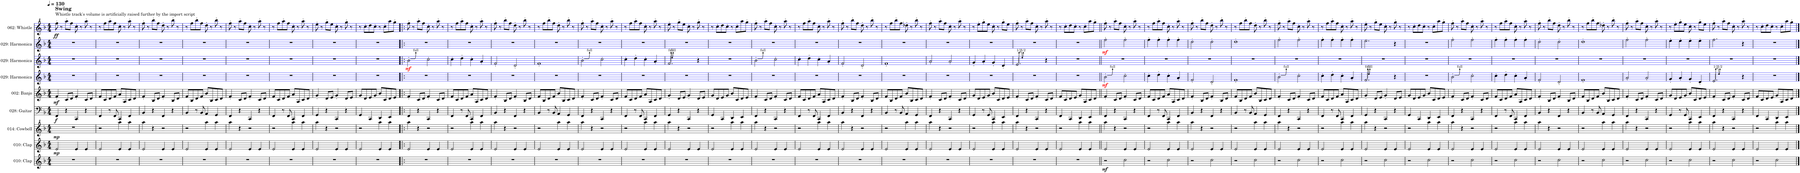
**kern	**dynam	**kern	**dynam	**kern	**dynam	**kern	**dynam	**kern	**dynam	**kern	**dynam	**kern	**dynam	**kern	**dynam	**kern	**dynam
*part9	*part9	*part8	*part8	*part7	*part7	*part6	*part6	*part5	*part5	*part4	*part4	*part3	*part3	*part2	*part2	*part1	*part1
*staff9	*staff9	*staff8	*staff8	*staff7	*staff7	*staff6	*staff6	*staff5	*staff5	*staff4	*staff4	*staff3	*staff3	*staff2	*staff2	*staff1	*staff1
*I"010: Clap	*	*I"010: Clap	*	*I"014: Cowbell	*	*I"028: Guitar	*	*I"002: Banjo	*	*I"029: Harmonica	*	*I"029: Harmonica	*	*I"029: Harmonica	*	*I"062: Whistle	*
*I'Clp.	*	*I'Clp.	*	*I'Cwbll.	*	*I'Gtr.	*	*I'Bnj.	*	*I'Hrmnc.	*	*I'Hrmnc.	*	*I'Hrmnc.	*	*I'Whstl.	*
*	*	*	*	*	*	*	*	*	*	*stria5	*	*stria5	*	*stria5	*	*stria5	*
*clefG2	*	*clefG2	*	*clefG^2	*	*clefF4	*	*clefG2	*	*clefG2	*	*clefG2	*	*clefG2	*	*clefG^2	*
*	*	*	*	*	*	*	*	*Trd7c12	*	*	*	*	*	*	*	*	*
*k[b-]	*	*k[b-]	*	*k[b-]	*	*k[b-]	*	*k[b-]	*	*k[b-]	*	*k[b-]	*	*k[b-]	*	*k[b-]	*
*M4/4	*	*M4/4	*	*M4/4	*	*M4/4	*	*M4/4	*	*M4/4	*	*M4/4	*	*M4/4	*	*M4/4	*
*MM130	*	*MM130	*	*MM130	*	*MM130	*	*MM130	*	*MM130	*	*MM130	*	*MM130	*	*MM130	*
=1	=1	=1	=1	=1	=1	=1	=1	=1	=1	=1	=1	=1	=1	=1	=1	=1	=1
!	!	!	!	!	!	!	!	!	!	!	!	!	!	!	!	!LO:TX:a:B:t=Swing	!
!	!	!	!	!	!	!	!	!	!	!	!	!	!	!	!	!LO:TX:a:t=Whistle track's volume is artificially raised further by the import script	!
!	!	!	!LO:DY:b	!	!LO:DY:b	!	!LO:DY:b	!	!LO:DY:b	!	!	!	!	!	!	!	!LO:DY:b
1r	.	2e/	mp	1r	mp	4FF/	f	4f'/	mf	1r	.	1r	.	1r	.	8fff'\	ff
.	.	.	.	.	.	.	.	.	.	.	.	.	.	.	.	8r	.
.	.	.	.	.	.	4r	.	8c/L	.	.	.	.	.	.	.	8aaa'\L	.
.	.	.	.	.	.	.	.	8d/J	.	.	.	.	.	.	.	8fff\J	.
.	.	4e/	.	.	.	4CC/	.	4f'/	.	.	.	.	.	.	.	8ccc'\	.
.	.	.	.	.	.	.	.	.	.	.	.	.	.	.	.	8r	.
.	.	4e/	.	.	.	4r	.	8c/L	.	.	.	.	.	.	.	8aaa'\	.
.	.	.	.	.	.	.	.	8d/J	.	.	.	.	.	.	.	8r	.
=2	=2	=2	=2	=2	=2	=2	=2	=2	=2	=2	=2	=2	=2	=2	=2	=2	=2
1r	.	2e/	.	2r	.	4FF/	.	8f/L	.	1r	.	1r	.	1r	.	8r	.
.	.	.	.	.	.	.	.	8c/	.	.	.	.	.	.	.	8fff\L	.
.	.	.	.	.	.	8r	.	8d/	.	.	.	.	.	.	.	8aaa'\	.
.	.	.	.	.	.	8FF/	.	8f/J	.	.	.	.	.	.	.	8fff\J	.
.	.	4e/	.	4aaa\	.	4CC/	.	8a/L	.	.	.	.	.	.	.	8ccc'\	.
.	.	.	.	.	.	.	.	8A/	.	.	.	.	.	.	.	8r	.
.	.	4e/	.	4aaa\	.	4FF/	.	8c/	.	.	.	.	.	.	.	8aaa'\	.
.	.	.	.	.	.	.	.	8d/J	.	.	.	.	.	.	.	8r	.
=3	=3	=3	=3	=3	=3	=3	=3	=3	=3	=3	=3	=3	=3	=3	=3	=3	=3
1r	.	2e/	.	4aaa\	.	4BB-/	.	4f'/	.	1r	.	1r	.	1r	.	8fff'\	.
.	.	.	.	.	.	.	.	.	.	.	.	.	.	.	.	8r	.
.	.	.	.	4r	.	4r	.	8B-/L	.	.	.	.	.	.	.	8bbb-'\L	.
.	.	.	.	.	.	.	.	8d/J	.	.	.	.	.	.	.	8fff\J	.
.	.	4e/	.	2r	.	4FF/	.	4f'/	.	.	.	.	.	.	.	8ddd'\	.
.	.	.	.	.	.	.	.	.	.	.	.	.	.	.	.	8r	.
.	.	4e/	.	.	.	4r	.	8B-/L	.	.	.	.	.	.	.	8bbb-'\	.
.	.	.	.	.	.	.	.	8d/J	.	.	.	.	.	.	.	8r	.
=4	=4	=4	=4	=4	=4	=4	=4	=4	=4	=4	=4	=4	=4	=4	=4	=4	=4
1r	.	2e/	.	2r	.	4BB-/	.	8f/L	.	1r	.	1r	.	1r	.	8r	.
.	.	.	.	.	.	.	.	8B-/	.	.	.	.	.	.	.	8fff\L	.
.	.	.	.	.	.	8r	.	8d/	.	.	.	.	.	.	.	8bbb-'\	.
.	.	.	.	.	.	8BB-/	.	8f/J	.	.	.	.	.	.	.	8fff\J	.
.	.	4e/	.	4aaa\	.	4AA/	.	8b-/L	.	.	.	.	.	.	.	8ddd'\	.
.	.	.	.	.	.	.	.	8B-/	.	.	.	.	.	.	.	8r	.
.	.	4e/	.	4aaa\	.	4GG/	.	8c/	.	.	.	.	.	.	.	8bbb-'\	.
.	.	.	.	.	.	.	.	8d/J	.	.	.	.	.	.	.	8r	.
=5	=5	=5	=5	=5	=5	=5	=5	=5	=5	=5	=5	=5	=5	=5	=5	=5	=5
1r	.	2e/	.	4aaa\	.	4FF/	.	4f'/	.	1r	.	1r	.	1r	.	8fff'\	.
.	.	.	.	.	.	.	.	.	.	.	.	.	.	.	.	8r	.
.	.	.	.	4r	.	4r	.	8c/L	.	.	.	.	.	.	.	8aaa'\L	.
.	.	.	.	.	.	.	.	8d/J	.	.	.	.	.	.	.	8fff\J	.
.	.	4e/	.	2r	.	4CC/	.	4f'/	.	.	.	.	.	.	.	8ccc'\	.
.	.	.	.	.	.	.	.	.	.	.	.	.	.	.	.	8r	.
.	.	4e/	.	.	.	4r	.	8c/L	.	.	.	.	.	.	.	8aaa'\	.
.	.	.	.	.	.	.	.	8d/J	.	.	.	.	.	.	.	8r	.
=6	=6	=6	=6	=6	=6	=6	=6	=6	=6	=6	=6	=6	=6	=6	=6	=6	=6
1r	.	2e/	.	2r	.	4FF/	.	8f/L	.	1r	.	1r	.	1r	.	8r	.
.	.	.	.	.	.	.	.	8c/	.	.	.	.	.	.	.	8fff\L	.
.	.	.	.	.	.	8r	.	8d/	.	.	.	.	.	.	.	8aaa'\	.
.	.	.	.	.	.	8FF/	.	8f/J	.	.	.	.	.	.	.	8fff\J	.
.	.	4e/	.	4aaa\	.	4CC/	.	8a/L	.	.	.	.	.	.	.	8ccc'\	.
.	.	.	.	.	.	.	.	8A/	.	.	.	.	.	.	.	8r	.
.	.	4e/	.	4aaa\	.	4FF/	.	8c/	.	.	.	.	.	.	.	8aaa'\	.
.	.	.	.	.	.	.	.	8d/J	.	.	.	.	.	.	.	8r	.
=7	=7	=7	=7	=7	=7	=7	=7	=7	=7	=7	=7	=7	=7	=7	=7	=7	=7
1r	.	2e/	.	4aaa\	.	4GG/	.	4g'/	.	1r	.	1r	.	1r	.	8eee'\	.
.	.	.	.	.	.	.	.	.	.	.	.	.	.	.	.	8r	.
.	.	.	.	4r	.	4r	.	8d/L	.	.	.	.	.	.	.	8ggg'\L	.
.	.	.	.	.	.	.	.	8e/J	.	.	.	.	.	.	.	8eee\J	.
.	.	4e/	.	2r	.	4CC/	.	4g'/	.	.	.	.	.	.	.	8ccc'\	.
.	.	.	.	.	.	.	.	.	.	.	.	.	.	.	.	8r	.
.	.	4e/	.	.	.	4r	.	8d/L	.	.	.	.	.	.	.	8ggg'\	.
.	.	.	.	.	.	.	.	8e/J	.	.	.	.	.	.	.	8r	.
=8	=8	=8	=8	=8	=8	=8	=8	=8	=8	=8	=8	=8	=8	=8	=8	=8	=8
1r	.	2e/	.	2r	.	4GG/	.	8g/L	.	1r	.	1r	.	1r	.	8r	.
.	.	.	.	.	.	.	.	8d/	.	.	.	.	.	.	.	8ccc'\L	.
.	.	.	.	.	.	4CC/	.	8e/	.	.	.	.	.	.	.	8ddd\	.
.	.	.	.	.	.	.	.	8g/J	.	.	.	.	.	.	.	8ccc'\J	.
.	.	4e/	.	4aaa\	.	4DD/	.	8b-/L	.	.	.	.	.	.	.	8r	.
.	.	.	.	.	.	.	.	8c/	.	.	.	.	.	.	.	8ccc'\L	.
.	.	4e/	.	4aaa\	.	4EE/	.	8d/	.	.	.	.	.	.	.	8aaa\	.
.	.	.	.	.	.	.	.	8e/J	.	.	.	.	.	.	.	8ggg'\J	.
=9!|:	=9!|:	=9!|:	=9!|:	=9!|:	=9!|:	=9!|:	=9!|:	=9!|:	=9!|:	=9!|:	=9!|:	=9!|:	=9!|:	=9!|:	=9!|:	=9!|:	=9!|:
!	!	!	!	!	!	!	!	!	!	!	!	!	!LO:DY:b	!	!	!	!
1r	.	2e/	.	4aaa\	.	4FF/	.	4f'/	.	1r	.	2b-'\	mf	1r	.	8fff'\	.
.	.	.	.	.	.	.	.	.	.	.	.	.	.	.	.	8r	.
.	.	.	.	4r	.	4r	.	8c/L	.	.	.	.	.	.	.	8aaa'\L	.
.	.	.	.	.	.	.	.	8d/J	.	.	.	.	.	.	.	8fff\J	.
.	.	4e/	.	2r	.	4CC/	.	4f'/	.	.	.	2cc'\	.	.	.	8ccc'\	.
.	.	.	.	.	.	.	.	.	.	.	.	.	.	.	.	8r	.
.	.	4e/	.	.	.	4r	.	8c/L	.	.	.	.	.	.	.	8aaa'\	.
.	.	.	.	.	.	.	.	8d/J	.	.	.	.	.	.	.	8r	.
=10	=10	=10	=10	=10	=10	=10	=10	=10	=10	=10	=10	=10	=10	=10	=10	=10	=10
1r	.	2e/	.	2r	.	4FF/	.	8f/L	.	1r	.	4cc'\	.	1r	.	8r	.
.	.	.	.	.	.	.	.	8c/	.	.	.	.	.	.	.	8fff\L	.
.	.	.	.	.	.	8r	.	8d/	.	.	.	4dd'\	.	.	.	8aaa'\	.
.	.	.	.	.	.	8FF/	.	8f/J	.	.	.	.	.	.	.	8fff\J	.
.	.	4e/	.	4aaa\	.	4CC/	.	8a/L	.	.	.	4cc'\	.	.	.	8ccc'\	.
.	.	.	.	.	.	.	.	8A/	.	.	.	.	.	.	.	8r	.
.	.	4e/	.	4aaa\	.	4FF/	.	8c/	.	.	.	4a'/	.	.	.	8aaa'\	.
.	.	.	.	.	.	.	.	8d/J	.	.	.	.	.	.	.	8r	.
=11	=11	=11	=11	=11	=11	=11	=11	=11	=11	=11	=11	=11	=11	=11	=11	=11	=11
1r	.	2e/	.	4aaa\	.	4BB-/	.	4f'/	.	1r	.	2f'/	.	1r	.	8fff'\	.
.	.	.	.	.	.	.	.	.	.	.	.	.	.	.	.	8r	.
.	.	.	.	4r	.	4r	.	8B-/L	.	.	.	.	.	.	.	8bbb-'\L	.
.	.	.	.	.	.	.	.	8d/J	.	.	.	.	.	.	.	8fff\J	.
.	.	4e/	.	2r	.	4FF/	.	4f'/	.	.	.	2d'/	.	.	.	8ddd'\	.
.	.	.	.	.	.	.	.	.	.	.	.	.	.	.	.	8r	.
.	.	4e/	.	.	.	4r	.	8B-/L	.	.	.	.	.	.	.	8bbb-'\	.
.	.	.	.	.	.	.	.	8d/J	.	.	.	.	.	.	.	8r	.
=12	=12	=12	=12	=12	=12	=12	=12	=12	=12	=12	=12	=12	=12	=12	=12	=12	=12
1r	.	2e/	.	2r	.	4BB-/	.	8f/L	.	1r	.	1f'	.	1r	.	8r	.
.	.	.	.	.	.	.	.	8B-/	.	.	.	.	.	.	.	8fff\L	.
.	.	.	.	.	.	8r	.	8d/	.	.	.	.	.	.	.	8bbb-'\	.
.	.	.	.	.	.	8BB-/	.	8f/J	.	.	.	.	.	.	.	8fff\J	.
.	.	4e/	.	4aaa\	.	4AA/	.	8b-/L	.	.	.	.	.	.	.	8ddd'\	.
.	.	.	.	.	.	.	.	8B-/	.	.	.	.	.	.	.	8r	.
.	.	4e/	.	4aaa\	.	4GG/	.	8c/	.	.	.	.	.	.	.	8bbb-'\	.
.	.	.	.	.	.	.	.	8d/J	.	.	.	.	.	.	.	8r	.
=13	=13	=13	=13	=13	=13	=13	=13	=13	=13	=13	=13	=13	=13	=13	=13	=13	=13
1r	.	2e/	.	4aaa\	.	4FF/	.	4f'/	.	1r	.	2b-'\	.	1r	.	8fff'\	.
.	.	.	.	.	.	.	.	.	.	.	.	.	.	.	.	8r	.
.	.	.	.	4r	.	4r	.	8c/L	.	.	.	.	.	.	.	8aaa'\L	.
.	.	.	.	.	.	.	.	8d/J	.	.	.	.	.	.	.	8fff\J	.
.	.	4e/	.	2r	.	4CC/	.	4f'/	.	.	.	2cc'\	.	.	.	8ccc'\	.
.	.	.	.	.	.	.	.	.	.	.	.	.	.	.	.	8r	.
.	.	4e/	.	.	.	4r	.	8c/L	.	.	.	.	.	.	.	8aaa'\	.
.	.	.	.	.	.	.	.	8d/J	.	.	.	.	.	.	.	8r	.
=14	=14	=14	=14	=14	=14	=14	=14	=14	=14	=14	=14	=14	=14	=14	=14	=14	=14
1r	.	2e/	.	2r	.	4FF/	.	8f/L	.	1r	.	4cc'\	.	1r	.	8r	.
.	.	.	.	.	.	.	.	8c/	.	.	.	.	.	.	.	8fff\L	.
.	.	.	.	.	.	8r	.	8d/	.	.	.	4dd'\	.	.	.	8aaa'\	.
.	.	.	.	.	.	8FF/	.	8f/J	.	.	.	.	.	.	.	8fff\J	.
.	.	4e/	.	4aaa\	.	4CC/	.	8a/L	.	.	.	4cc'\	.	.	.	8ccc'\	.
.	.	.	.	.	.	.	.	8A/	.	.	.	.	.	.	.	8r	.
.	.	4e/	.	4aaa\	.	4FF/	.	8c/	.	.	.	4a'/	.	.	.	8aaa'\	.
.	.	.	.	.	.	.	.	8d/J	.	.	.	.	.	.	.	8r	.
=15	=15	=15	=15	=15	=15	=15	=15	=15	=15	=15	=15	=15	=15	=15	=15	=15	=15
1r	.	2e/	.	4aaa\	.	4GG/	.	4g'/	.	1r	.	2.f/	.	1r	.	8eee'\	.
.	.	.	.	.	.	.	.	.	.	.	.	.	.	.	.	8r	.
.	.	.	.	4r	.	4r	.	8d/L	.	.	.	.	.	.	.	8ggg'\L	.
.	.	.	.	.	.	.	.	8e/J	.	.	.	.	.	.	.	8eee\J	.
.	.	4e/	.	2r	.	4CC/	.	4g'/	.	.	.	.	.	.	.	8ccc'\	.
.	.	.	.	.	.	.	.	.	.	.	.	.	.	.	.	8r	.
.	.	4e/	.	.	.	4r	.	8d/L	.	.	.	4r	.	.	.	8ggg'\	.
.	.	.	.	.	.	.	.	8e/J	.	.	.	.	.	.	.	8r	.
=16	=16	=16	=16	=16	=16	=16	=16	=16	=16	=16	=16	=16	=16	=16	=16	=16	=16
1r	.	2e/	.	2r	.	4GG/	.	8g/L	.	1r	.	1r	.	1r	.	8r	.
.	.	.	.	.	.	.	.	8d/	.	.	.	.	.	.	.	8ccc'\L	.
.	.	.	.	.	.	4CC/	.	8e/	.	.	.	.	.	.	.	8ddd\	.
.	.	.	.	.	.	.	.	8g/J	.	.	.	.	.	.	.	8ccc'\J	.
.	.	4e/	.	4aaa\	.	4DD/	.	8b-/L	.	.	.	.	.	.	.	8r	.
.	.	.	.	.	.	.	.	8c/	.	.	.	.	.	.	.	8ccc'\L	.
.	.	4e/	.	4aaa\	.	4EE/	.	8d/	.	.	.	.	.	.	.	8aaa\	.
.	.	.	.	.	.	.	.	8e/J	.	.	.	.	.	.	.	8ggg'\J	.
=17	=17	=17	=17	=17	=17	=17	=17	=17	=17	=17	=17	=17	=17	=17	=17	=17	=17
1r	.	2e/	.	4aaa\	.	4FF/	.	4f'/	.	1r	.	2b-'\	.	1r	.	8fff'\	.
.	.	.	.	.	.	.	.	.	.	.	.	.	.	.	.	8r	.
.	.	.	.	4r	.	4r	.	8c/L	.	.	.	.	.	.	.	8aaa'\L	.
.	.	.	.	.	.	.	.	8d/J	.	.	.	.	.	.	.	8fff\J	.
.	.	4e/	.	2r	.	4CC/	.	4f'/	.	.	.	2cc'\	.	.	.	8ccc'\	.
.	.	.	.	.	.	.	.	.	.	.	.	.	.	.	.	8r	.
.	.	4e/	.	.	.	4r	.	8c/L	.	.	.	.	.	.	.	8aaa'\	.
.	.	.	.	.	.	.	.	8d/J	.	.	.	.	.	.	.	8r	.
=18	=18	=18	=18	=18	=18	=18	=18	=18	=18	=18	=18	=18	=18	=18	=18	=18	=18
1r	.	2e/	.	2r	.	4FF/	.	8f/L	.	1r	.	4cc'\	.	1r	.	8r	.
.	.	.	.	.	.	.	.	8c/	.	.	.	.	.	.	.	8fff\L	.
.	.	.	.	.	.	8r	.	8d/	.	.	.	4dd'\	.	.	.	8aaa'\	.
.	.	.	.	.	.	8FF/	.	8f/J	.	.	.	.	.	.	.	8fff\J	.
.	.	4e/	.	4aaa\	.	4CC/	.	8a/L	.	.	.	4cc'\	.	.	.	8ccc'\	.
.	.	.	.	.	.	.	.	8A/	.	.	.	.	.	.	.	8r	.
.	.	4e/	.	4aaa\	.	4FF/	.	8c/	.	.	.	4a'/	.	.	.	8aaa'\	.
.	.	.	.	.	.	.	.	8d/J	.	.	.	.	.	.	.	8r	.
=19	=19	=19	=19	=19	=19	=19	=19	=19	=19	=19	=19	=19	=19	=19	=19	=19	=19
1r	.	2e/	.	4aaa\	.	4BB-/	.	4f'/	.	1r	.	2f'/	.	1r	.	8fff'\	.
.	.	.	.	.	.	.	.	.	.	.	.	.	.	.	.	8r	.
.	.	.	.	4r	.	4r	.	8B-/L	.	.	.	.	.	.	.	8bbb-'\L	.
.	.	.	.	.	.	.	.	8d/J	.	.	.	.	.	.	.	8fff\J	.
.	.	4e/	.	2r	.	4FF/	.	4f'/	.	.	.	2d'/	.	.	.	8ddd'\	.
.	.	.	.	.	.	.	.	.	.	.	.	.	.	.	.	8r	.
.	.	4e/	.	.	.	4r	.	8B-/L	.	.	.	.	.	.	.	8bbb-'\	.
.	.	.	.	.	.	.	.	8d/J	.	.	.	.	.	.	.	8r	.
=20	=20	=20	=20	=20	=20	=20	=20	=20	=20	=20	=20	=20	=20	=20	=20	=20	=20
1r	.	2e/	.	2r	.	4BB-/	.	8f/L	.	1r	.	1f'	.	1r	.	8r	.
.	.	.	.	.	.	.	.	8B-/	.	.	.	.	.	.	.	8fff\L	.
.	.	.	.	.	.	8r	.	8d/	.	.	.	.	.	.	.	8bbb-'\	.
.	.	.	.	.	.	8BB-/	.	8f/J	.	.	.	.	.	.	.	8fff\J	.
.	.	4e/	.	4aaa\	.	4AA/	.	8b-/L	.	.	.	.	.	.	.	8ddd-X'\	.
.	.	.	.	.	.	.	.	8B-/	.	.	.	.	.	.	.	8r	.
.	.	4e/	.	4aaa\	.	4GG/	.	8c/	.	.	.	.	.	.	.	8bbb-'\	.
.	.	.	.	.	.	.	.	8d/J	.	.	.	.	.	.	.	8r	.
=21	=21	=21	=21	=21	=21	=21	=21	=21	=21	=21	=21	=21	=21	=21	=21	=21	=21
1r	.	2e/	.	4aaa\	.	4FF/	.	4f'/	.	1r	.	2a'/	.	1r	.	8fff'\	.
.	.	.	.	.	.	.	.	.	.	.	.	.	.	.	.	8r	.
.	.	.	.	4r	.	4r	.	8c/L	.	.	.	.	.	.	.	8aaa'\L	.
.	.	.	.	.	.	.	.	8d/J	.	.	.	.	.	.	.	8fff\J	.
.	.	4e/	.	2r	.	4CC/	.	4f'/	.	.	.	2a'/	.	.	.	8ccc'\	.
.	.	.	.	.	.	.	.	.	.	.	.	.	.	.	.	8r	.
.	.	4e/	.	.	.	4r	.	8c/L	.	.	.	.	.	.	.	8aaa'\	.
.	.	.	.	.	.	.	.	8d/J	.	.	.	.	.	.	.	8r	.
=22	=22	=22	=22	=22	=22	=22	=22	=22	=22	=22	=22	=22	=22	=22	=22	=22	=22
1r	.	2e/	.	2r	.	4GG/	.	8g/L	.	1r	.	4g'/	.	1r	.	8r	.
.	.	.	.	.	.	.	.	8d/	.	.	.	.	.	.	.	8eee'\L	.
.	.	.	.	.	.	8r	.	8e/	.	.	.	4a'/	.	.	.	8ggg'\	.
.	.	.	.	.	.	8GG/	.	8g/J	.	.	.	.	.	.	.	8eee\J	.
.	.	4e/	.	4aaa\	.	4CC/	.	8b-/L	.	.	.	4g'/	.	.	.	8ccc'\	.
.	.	.	.	.	.	.	.	8c/	.	.	.	.	.	.	.	8r	.
.	.	4e/	.	4aaa\	.	4EE/	.	8d/	.	.	.	4d'/	.	.	.	8ggg'\L	.
.	.	.	.	.	.	.	.	8e/J	.	.	.	.	.	.	.	8eee\J	.
=23	=23	=23	=23	=23	=23	=23	=23	=23	=23	=23	=23	=23	=23	=23	=23	=23	=23
1r	.	2e/	.	4aaa\	.	4FF/	.	4f'/	.	1r	.	2.e/	.	1r	.	8fff'\	.
.	.	.	.	.	.	.	.	.	.	.	.	.	.	.	.	8r	.
.	.	.	.	4r	.	4r	.	8c/L	.	.	.	.	.	.	.	8aaa'\L	.
.	.	.	.	.	.	.	.	8d/J	.	.	.	.	.	.	.	8fff\J	.
.	.	4e/	.	2r	.	4CC/	.	4f'/	.	.	.	.	.	.	.	8ccc'\	.
.	.	.	.	.	.	.	.	.	.	.	.	.	.	.	.	8r	.
.	.	4e/	.	.	.	4r	.	8c/L	.	.	.	4r	.	.	.	8aaa'\	.
.	.	.	.	.	.	.	.	8d/J	.	.	.	.	.	.	.	8r	.
=24	=24	=24	=24	=24	=24	=24	=24	=24	=24	=24	=24	=24	=24	=24	=24	=24	=24
1r	.	2e/	.	2r	.	4FF/	.	8f/L	.	1r	.	1r	.	1r	.	8r	.
.	.	.	.	.	.	.	.	8c/	.	.	.	.	.	.	.	8ccc'\L	.
.	.	.	.	.	.	4CC/	.	8d/	.	.	.	.	.	.	.	8ddd\	.
.	.	.	.	.	.	.	.	8e/J	.	.	.	.	.	.	.	8ccc'\J	.
.	.	4e/	.	4aaa\	.	4DD/	.	8g/L	.	.	.	.	.	.	.	8r	.
.	.	.	.	.	.	.	.	8A/	.	.	.	.	.	.	.	8ccc'\L	.
.	.	4e/	.	4aaa\	.	4EE/	.	8c/	.	.	.	.	.	.	.	8aaa\	.
.	.	.	.	.	.	.	.	8d/J	.	.	.	.	.	.	.	8ggg'\J	.
=25||	=25||	=25||	=25||	=25||	=25||	=25||	=25||	=25||	=25||	=25||	=25||	=25||	=25||	=25||	=25||	=25||	=25||
!	!LO:DY:b	!	!	!	!	!	!	!	!	!	!LO:DY:b	!	!	!	!LO:DY:b	!	!
2r	mf	2e/	.	4aaa\	.	4FF/	.	4f'/	.	2b-'\	mf	1r	.	2ff'\	mf	8fff'\	.
.	.	.	.	.	.	.	.	.	.	.	.	.	.	.	.	8r	.
.	.	.	.	4r	.	4r	.	8c/L	.	.	.	.	.	.	.	8aaa'\L	.
.	.	.	.	.	.	.	.	8d/J	.	.	.	.	.	.	.	8fff\J	.
2cc\	.	4e/	.	2r	.	4CC/	.	4f'/	.	2cc'\	.	.	.	2ff'\	.	8ccc'\	.
.	.	.	.	.	.	.	.	.	.	.	.	.	.	.	.	8r	.
.	.	4e/	.	.	.	4r	.	8c/L	.	.	.	.	.	.	.	8aaa'\	.
.	.	.	.	.	.	.	.	8d/J	.	.	.	.	.	.	.	8r	.
=26	=26	=26	=26	=26	=26	=26	=26	=26	=26	=26	=26	=26	=26	=26	=26	=26	=26
2r	.	2e/	.	2r	.	4FF/	.	8f/L	.	4cc'\	.	1r	.	4ff'\	.	8r	.
.	.	.	.	.	.	.	.	8c/	.	.	.	.	.	.	.	8fff\L	.
.	.	.	.	.	.	8r	.	8d/	.	4dd'\	.	.	.	4ff'\	.	8aaa'\	.
.	.	.	.	.	.	8FF/	.	8f/J	.	.	.	.	.	.	.	8fff\J	.
2cc\	.	4e/	.	4aaa\	.	4CC/	.	8a/L	.	4cc'\	.	.	.	4ff'\	.	8ccc'\	.
.	.	.	.	.	.	.	.	8A/	.	.	.	.	.	.	.	8r	.
.	.	4e/	.	4aaa\	.	4FF/	.	8c/	.	4a'/	.	.	.	4ff'\	.	8aaa'\	.
.	.	.	.	.	.	.	.	8d/J	.	.	.	.	.	.	.	8r	.
=27	=27	=27	=27	=27	=27	=27	=27	=27	=27	=27	=27	=27	=27	=27	=27	=27	=27
2r	.	2e/	.	4aaa\	.	4BB-/	.	4f'/	.	2f'/	.	1r	.	2dd'\	.	8fff'\	.
.	.	.	.	.	.	.	.	.	.	.	.	.	.	.	.	8r	.
.	.	.	.	4r	.	4r	.	8B-/L	.	.	.	.	.	.	.	8bbb-'\L	.
.	.	.	.	.	.	.	.	8d/J	.	.	.	.	.	.	.	8fff\J	.
2cc\	.	4e/	.	2r	.	4FF/	.	4f'/	.	2d'/	.	.	.	2dd'\	.	8ddd'\	.
.	.	.	.	.	.	.	.	.	.	.	.	.	.	.	.	8r	.
.	.	4e/	.	.	.	4r	.	8B-/L	.	.	.	.	.	.	.	8bbb-'\	.
.	.	.	.	.	.	.	.	8d/J	.	.	.	.	.	.	.	8r	.
=28	=28	=28	=28	=28	=28	=28	=28	=28	=28	=28	=28	=28	=28	=28	=28	=28	=28
2r	.	2e/	.	2r	.	4BB-/	.	8f/L	.	1f'	.	1r	.	1dd'	.	8r	.
.	.	.	.	.	.	.	.	8B-/	.	.	.	.	.	.	.	8fff\L	.
.	.	.	.	.	.	8r	.	8d/	.	.	.	.	.	.	.	8bbb-'\	.
.	.	.	.	.	.	8BB-/	.	8f/J	.	.	.	.	.	.	.	8fff\J	.
2cc\	.	4e/	.	4aaa\	.	4AA/	.	8b-/L	.	.	.	.	.	.	.	8ddd'\	.
.	.	.	.	.	.	.	.	8B-/	.	.	.	.	.	.	.	8r	.
.	.	4e/	.	4aaa\	.	4GG/	.	8c/	.	.	.	.	.	.	.	8bbb-'\	.
.	.	.	.	.	.	.	.	8d/J	.	.	.	.	.	.	.	8r	.
=29	=29	=29	=29	=29	=29	=29	=29	=29	=29	=29	=29	=29	=29	=29	=29	=29	=29
2r	.	2e/	.	4aaa\	.	4FF/	.	4f'/	.	2b-'\	.	1r	.	2ff'\	.	8fff'\	.
.	.	.	.	.	.	.	.	.	.	.	.	.	.	.	.	8r	.
.	.	.	.	4r	.	4r	.	8c/L	.	.	.	.	.	.	.	8aaa'\L	.
.	.	.	.	.	.	.	.	8d/J	.	.	.	.	.	.	.	8fff\J	.
2cc\	.	4e/	.	2r	.	4CC/	.	4f'/	.	2cc'\	.	.	.	2ff'\	.	8ccc'\	.
.	.	.	.	.	.	.	.	.	.	.	.	.	.	.	.	8r	.
.	.	4e/	.	.	.	4r	.	8c/L	.	.	.	.	.	.	.	8aaa'\	.
.	.	.	.	.	.	.	.	8d/J	.	.	.	.	.	.	.	8r	.
=30	=30	=30	=30	=30	=30	=30	=30	=30	=30	=30	=30	=30	=30	=30	=30	=30	=30
2r	.	2e/	.	2r	.	4FF/	.	8f/L	.	4cc'\	.	1r	.	4ff'\	.	8r	.
.	.	.	.	.	.	.	.	8c/	.	.	.	.	.	.	.	8fff\L	.
.	.	.	.	.	.	8r	.	8d/	.	4dd'\	.	.	.	4ff'\	.	8aaa'\	.
.	.	.	.	.	.	8FF/	.	8f/J	.	.	.	.	.	.	.	8fff\J	.
2cc\	.	4e/	.	4aaa\	.	4CC/	.	8a/L	.	4cc'\	.	.	.	4ff'\	.	8ccc'\	.
.	.	.	.	.	.	.	.	8A/	.	.	.	.	.	.	.	8r	.
.	.	4e/	.	4aaa\	.	4FF/	.	8c/	.	4a'/	.	.	.	4ff'\	.	8aaa'\	.
.	.	.	.	.	.	.	.	8d/J	.	.	.	.	.	.	.	8r	.
=31	=31	=31	=31	=31	=31	=31	=31	=31	=31	=31	=31	=31	=31	=31	=31	=31	=31
2r	.	2e/	.	4aaa\	.	4GG/	.	4g'/	.	2.f/	.	1r	.	2.ee\	.	8eee'\	.
.	.	.	.	.	.	.	.	.	.	.	.	.	.	.	.	8r	.
.	.	.	.	4r	.	4r	.	8d/L	.	.	.	.	.	.	.	8ggg'\L	.
.	.	.	.	.	.	.	.	8e/J	.	.	.	.	.	.	.	8eee\J	.
2cc\	.	4e/	.	2r	.	4CC/	.	4g'/	.	.	.	.	.	.	.	8ccc'\	.
.	.	.	.	.	.	.	.	.	.	.	.	.	.	.	.	8r	.
.	.	4e/	.	.	.	4r	.	8d/L	.	4r	.	.	.	4r	.	8ggg'\	.
.	.	.	.	.	.	.	.	8e/J	.	.	.	.	.	.	.	8r	.
=32	=32	=32	=32	=32	=32	=32	=32	=32	=32	=32	=32	=32	=32	=32	=32	=32	=32
2r	.	2e/	.	2r	.	4GG/	.	8g/L	.	1r	.	1r	.	1r	.	8r	.
.	.	.	.	.	.	.	.	8d/	.	.	.	.	.	.	.	8ccc'\L	.
.	.	.	.	.	.	4CC/	.	8e/	.	.	.	.	.	.	.	8ddd\	.
.	.	.	.	.	.	.	.	8g/J	.	.	.	.	.	.	.	8ccc'\J	.
2cc\	.	4e/	.	4aaa\	.	4DD/	.	8b-/L	.	.	.	.	.	.	.	8r	.
.	.	.	.	.	.	.	.	8c/	.	.	.	.	.	.	.	8ccc'\L	.
.	.	4e/	.	4aaa\	.	4EE/	.	8d/	.	.	.	.	.	.	.	8aaa\	.
.	.	.	.	.	.	.	.	8e/J	.	.	.	.	.	.	.	8ggg'\J	.
=33	=33	=33	=33	=33	=33	=33	=33	=33	=33	=33	=33	=33	=33	=33	=33	=33	=33
2r	.	2e/	.	4aaa\	.	4FF/	.	4f'/	.	2b-'\	.	1r	.	2ff'\	.	8fff'\	.
.	.	.	.	.	.	.	.	.	.	.	.	.	.	.	.	8r	.
.	.	.	.	4r	.	4r	.	8c/L	.	.	.	.	.	.	.	8aaa'\L	.
.	.	.	.	.	.	.	.	8d/J	.	.	.	.	.	.	.	8fff\J	.
2cc\	.	4e/	.	2r	.	4CC/	.	4f'/	.	2cc'\	.	.	.	2ff'\	.	8ccc'\	.
.	.	.	.	.	.	.	.	.	.	.	.	.	.	.	.	8r	.
.	.	4e/	.	.	.	4r	.	8c/L	.	.	.	.	.	.	.	8aaa'\	.
.	.	.	.	.	.	.	.	8d/J	.	.	.	.	.	.	.	8r	.
=34	=34	=34	=34	=34	=34	=34	=34	=34	=34	=34	=34	=34	=34	=34	=34	=34	=34
2r	.	2e/	.	2r	.	4FF/	.	8f/L	.	4cc'\	.	1r	.	4ff'\	.	8r	.
.	.	.	.	.	.	.	.	8c/	.	.	.	.	.	.	.	8fff\L	.
.	.	.	.	.	.	8r	.	8d/	.	4dd'\	.	.	.	4ff'\	.	8aaa'\	.
.	.	.	.	.	.	8FF/	.	8f/J	.	.	.	.	.	.	.	8fff\J	.
2cc\	.	4e/	.	4aaa\	.	4CC/	.	8a/L	.	4cc'\	.	.	.	4ff'\	.	8ccc'\	.
.	.	.	.	.	.	.	.	8A/	.	.	.	.	.	.	.	8r	.
.	.	4e/	.	4aaa\	.	4FF/	.	8c/	.	4a'/	.	.	.	4ff'\	.	8aaa'\	.
.	.	.	.	.	.	.	.	8d/J	.	.	.	.	.	.	.	8r	.
=35	=35	=35	=35	=35	=35	=35	=35	=35	=35	=35	=35	=35	=35	=35	=35	=35	=35
2r	.	2e/	.	4aaa\	.	4BB-/	.	4f'/	.	2f'/	.	1r	.	2dd'\	.	8fff'\	.
.	.	.	.	.	.	.	.	.	.	.	.	.	.	.	.	8r	.
.	.	.	.	4r	.	4r	.	8B-/L	.	.	.	.	.	.	.	8bbb-'\L	.
.	.	.	.	.	.	.	.	8d/J	.	.	.	.	.	.	.	8fff\J	.
2cc\	.	4e/	.	2r	.	4FF/	.	4f'/	.	2d'/	.	.	.	2dd'\	.	8ddd'\	.
.	.	.	.	.	.	.	.	.	.	.	.	.	.	.	.	8r	.
.	.	4e/	.	.	.	4r	.	8B-/L	.	.	.	.	.	.	.	8bbb-'\	.
.	.	.	.	.	.	.	.	8d/J	.	.	.	.	.	.	.	8r	.
=36	=36	=36	=36	=36	=36	=36	=36	=36	=36	=36	=36	=36	=36	=36	=36	=36	=36
2r	.	2e/	.	2r	.	4BB-/	.	8f/L	.	1f'	.	1r	.	1dd'	.	8r	.
.	.	.	.	.	.	.	.	8B-/	.	.	.	.	.	.	.	8fff\L	.
.	.	.	.	.	.	8r	.	8d/	.	.	.	.	.	.	.	8bbb-'\	.
.	.	.	.	.	.	8BB-/	.	8f/J	.	.	.	.	.	.	.	8fff\J	.
2cc\	.	4e/	.	4aaa\	.	4AA/	.	8b-/L	.	.	.	.	.	.	.	8ddd-X'\	.
.	.	.	.	.	.	.	.	8B-/	.	.	.	.	.	.	.	8r	.
.	.	4e/	.	4aaa\	.	4GG/	.	8c/	.	.	.	.	.	.	.	8bbb-'\	.
.	.	.	.	.	.	.	.	8d/J	.	.	.	.	.	.	.	8r	.
=37	=37	=37	=37	=37	=37	=37	=37	=37	=37	=37	=37	=37	=37	=37	=37	=37	=37
2r	.	2e/	.	4aaa\	.	4FF/	.	4f'/	.	2a'/	.	1r	.	2ff'\	.	8fff'\	.
.	.	.	.	.	.	.	.	.	.	.	.	.	.	.	.	8r	.
.	.	.	.	4r	.	4r	.	8c/L	.	.	.	.	.	.	.	8aaa'\L	.
.	.	.	.	.	.	.	.	8d/J	.	.	.	.	.	.	.	8fff\J	.
2cc\	.	4e/	.	2r	.	4CC/	.	4f'/	.	2a'/	.	.	.	2ff'\	.	8ccc'\	.
.	.	.	.	.	.	.	.	.	.	.	.	.	.	.	.	8r	.
.	.	4e/	.	.	.	4r	.	8c/L	.	.	.	.	.	.	.	8aaa'\	.
.	.	.	.	.	.	.	.	8d/J	.	.	.	.	.	.	.	8r	.
=38	=38	=38	=38	=38	=38	=38	=38	=38	=38	=38	=38	=38	=38	=38	=38	=38	=38
2r	.	2e/	.	2r	.	4GG/	.	8g/L	.	4g'/	.	1r	.	4ee'\	.	8r	.
.	.	.	.	.	.	.	.	8d/	.	.	.	.	.	.	.	8eee'\L	.
.	.	.	.	.	.	8r	.	8e/	.	4a'/	.	.	.	4ee'\	.	8ggg'\	.
.	.	.	.	.	.	8GG/	.	8g/J	.	.	.	.	.	.	.	8eee\J	.
2cc\	.	4e/	.	4aaa\	.	4CC/	.	8b-/L	.	4g'/	.	.	.	4ee'\	.	8ccc'\	.
.	.	.	.	.	.	.	.	8c/	.	.	.	.	.	.	.	8r	.
.	.	4e/	.	4aaa\	.	4EE/	.	8d/	.	4d'/	.	.	.	4ee'\	.	8ggg'\L	.
.	.	.	.	.	.	.	.	8e/J	.	.	.	.	.	.	.	8eee\J	.
=39	=39	=39	=39	=39	=39	=39	=39	=39	=39	=39	=39	=39	=39	=39	=39	=39	=39
2r	.	2e/	.	4aaa\	.	4FF/	.	4f'/	.	2.e/	.	1r	.	2.ff\	.	8fff'\	.
.	.	.	.	.	.	.	.	.	.	.	.	.	.	.	.	8r	.
.	.	.	.	4r	.	4r	.	8c/L	.	.	.	.	.	.	.	8aaa'\L	.
.	.	.	.	.	.	.	.	8d/J	.	.	.	.	.	.	.	8fff\J	.
2cc\	.	4e/	.	2r	.	4CC/	.	4f'/	.	.	.	.	.	.	.	8ccc'\	.
.	.	.	.	.	.	.	.	.	.	.	.	.	.	.	.	8r	.
.	.	4e/	.	.	.	4r	.	8c/L	.	4r	.	.	.	4r	.	8aaa'\	.
.	.	.	.	.	.	.	.	8d/J	.	.	.	.	.	.	.	8r	.
=40	=40	=40	=40	=40	=40	=40	=40	=40	=40	=40	=40	=40	=40	=40	=40	=40	=40
2r	.	2e/	.	2r	.	4FF/	.	8f/L	.	1r	.	1r	.	1r	.	8r	.
.	.	.	.	.	.	.	.	8c/	.	.	.	.	.	.	.	8ccc'\L	.
.	.	.	.	.	.	4CC/	.	8d/	.	.	.	.	.	.	.	8ddd\	.
.	.	.	.	.	.	.	.	8e/J	.	.	.	.	.	.	.	8ccc'\J	.
2cc\	.	4e/	.	4aaa\	.	4DD/	.	8g/L	.	.	.	.	.	.	.	8r	.
.	.	.	.	.	.	.	.	8A/	.	.	.	.	.	.	.	8ccc'\L	.
.	.	4e/	.	4aaa\	.	4EE/	.	8c/	.	.	.	.	.	.	.	8aaa\	.
.	.	.	.	.	.	.	.	8d/J	.	.	.	.	.	.	.	8ggg'\J	.
==	==	==	==	==	==	==	==	==	==	==	==	==	==	==	==	==	==
*-	*-	*-	*-	*-	*-	*-	*-	*-	*-	*-	*-	*-	*-	*-	*-	*-	*-
